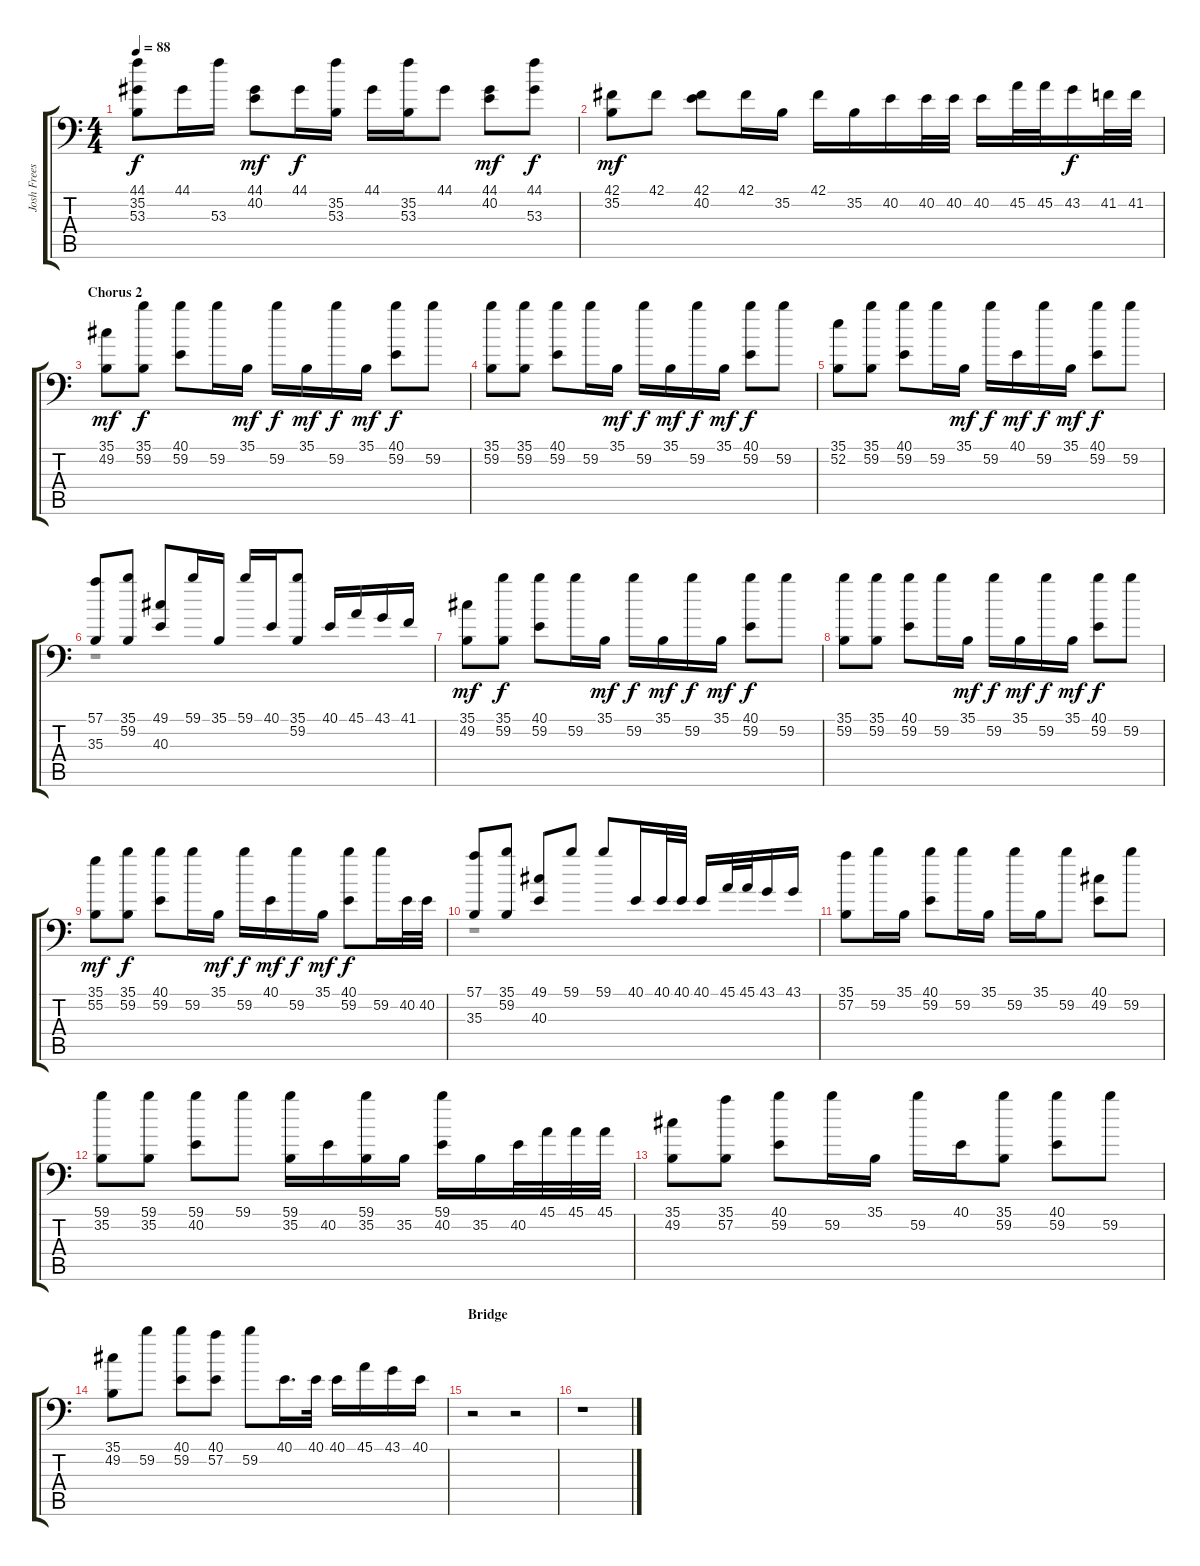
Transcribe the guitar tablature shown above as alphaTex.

\track ("Josh Freese - Drums" "Josh Frees") {instrument acousticgrandpiano}
\staff {score tabs}
\tuning (C-1 C-1 C-1 C-1 C-1 C-1) {hide}
\voice
\ts (4 4)
\tempo 88
\clef f4
\ks c
(44.1 35.2 53.3).8{dy f} 44.1.16 53.3.16 (44.1 40.2).8{dy mf} 44.1.16{dy f} (35.2 53.3).16 44.1.16 (35.2 53.3).16 44.1.8 (44.1 40.2).8{dy mf} (44.1 53.3).8{dy f} |
(42.1 35.2).8{dy mf} 42.1.8 (42.1 40.2).8 42.1.16 35.2.16 42.1.16 35.2.16 40.2.16 40.2.32 40.2.32 40.2.16 45.2.32 45.2.32 43.2.16{dy f} 41.2.32 41.2.32 |
\section ("" "Chorus 2")
(35.1 49.2).8{dy mf} (35.1 59.2).8{dy f} (40.1 59.2).8 59.2.16 35.1.16{dy mf} 59.2.16{dy f} 35.1.16{dy mf} 59.2.16{dy f} 35.1.16{dy mf} (40.1 59.2).8{dy f} 59.2.8 |
(35.1 59.2).8 (35.1 59.2).8 (40.1 59.2).8 59.2.16 35.1.16{dy mf} 59.2.16{dy f} 35.1.16{dy mf} 59.2.16{dy f} 35.1.16{dy mf} (40.1 59.2).8{dy f} 59.2.8 |
(35.1 52.2).8 (35.1 59.2).8 (40.1 59.2).8 59.2.16 35.1.16{dy mf} 59.2.16{dy f} 40.1.16{dy mf} 59.2.16{dy f} 35.1.16{dy mf} (40.1 59.2).8{dy f} 59.2.8 |
(57.1 35.3).8 (35.1 59.2).8 (49.1 40.3).8 59.1.16 35.1.16 59.1.16 40.1.16 (35.1 59.2).8 40.1.16 45.1.16 43.1.16 41.1.16 |
(35.1 49.2).8{dy mf} (35.1 59.2).8{dy f} (40.1 59.2).8 59.2.16 35.1.16{dy mf} 59.2.16{dy f} 35.1.16{dy mf} 59.2.16{dy f} 35.1.16{dy mf} (40.1 59.2).8{dy f} 59.2.8 |
(35.1 59.2).8 (35.1 59.2).8 (40.1 59.2).8 59.2.16 35.1.16{dy mf} 59.2.16{dy f} 35.1.16{dy mf} 59.2.16{dy f} 35.1.16{dy mf} (40.1 59.2).8{dy f} 59.2.8 |
(35.1 55.2).8{dy mf} (35.1 59.2).8{dy f} (40.1 59.2).8 59.2.16 35.1.16{dy mf} 59.2.16{dy f} 40.1.16{dy mf} 59.2.16{dy f} 35.1.16{dy mf} (40.1 59.2).8{dy f} 59.2.16 40.2.32 40.2.32 |
(57.1 35.3).8 (35.1 59.2).8 (49.1 40.3).8 59.1.8 59.1.8 40.1.16 40.1.32 40.1.32 40.1.16 45.1.32 45.1.32 43.1.16 43.1.16 |
(35.1 57.2).8 59.2.16 35.1.16 (40.1 59.2).8 59.2.16 35.1.16 59.2.16 35.1.16 59.2.8 (40.1 49.2).8 59.2.8 |
(59.1 35.2).8 (59.1 35.2).8 (59.1 40.2).8 59.1.8 (59.1 35.2).16 40.2.16 (59.1 35.2).16 35.2.16 (59.1 40.2).16 35.2.16 40.2.32 45.1.32 45.1.32 45.1.32 |
(35.1 49.2).8 (35.1 57.2).8 (40.1 59.2).8 59.2.16 35.1.16 59.2.16 40.1.16 (35.1 59.2).8 (40.1 59.2).8 59.2.8 |
(35.1 49.2).8 59.2.8 (40.1 59.2).8 (40.1 57.2).8 59.2.8 40.1.16{d} 40.1.32 40.1.16 45.1.16 43.1.16 40.1.16 |
\section ("" "Bridge")
r.2 r.2 |
r.1
\voice
\clef f4
\ottava regular
\simile none
\ks c
|
|
|
|
|
r.1 |
|
|
|
r.1 |
|
|
|
|
|
